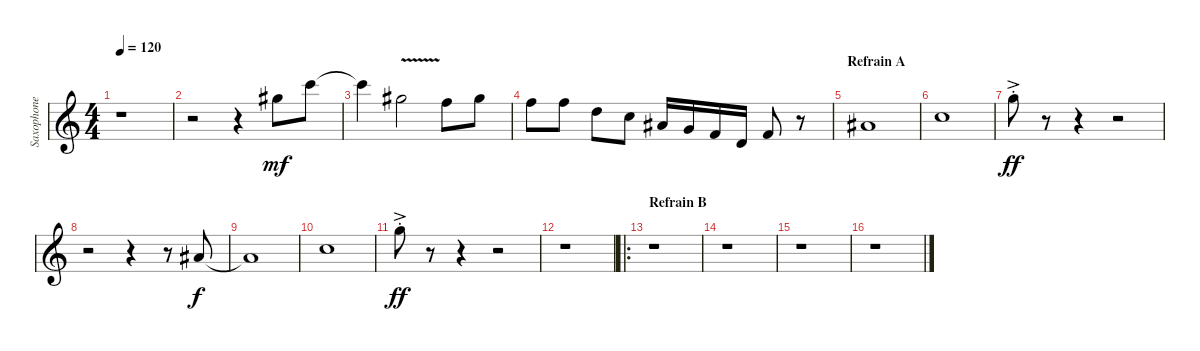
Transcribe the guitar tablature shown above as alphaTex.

\track ("Saxophone : Alto in Eb" "Saxophone ") {instrument altosax}
\staff {score}
\tuning (E4 B3 G3 D3 A2 E2 B1) {hide}
\ts (4 4)
\tempo 120
\clef g2
\ks c
r.1{dy mf} |
r.2 r.4 16.1.8 20.1.8 |
20.1{t}.4 16.1{v}.2 13.1.8 16.1.8 |
13.1.8 13.1.8 10.1.8 8.1.8 6.1.16 3.1.16 1.1.16 3.2.16 1.1.8 r.8 |
\section ("" "Refrain A")
6.1.1 |
8.1.1 |
15.1{ac st}.8{dy ff} r.8 r.4 r.2 |
r.2 r.4 r.8 6.1.8{dy f} |
6.1{t}.1 |
8.1.1 |
15.1{ac st}.8{dy ff} r.8 r.4 r.2 |
r.1 |
\ro
\section ("" "Refrain B")
r.1 |
r.1 |
r.1 |
r.1
